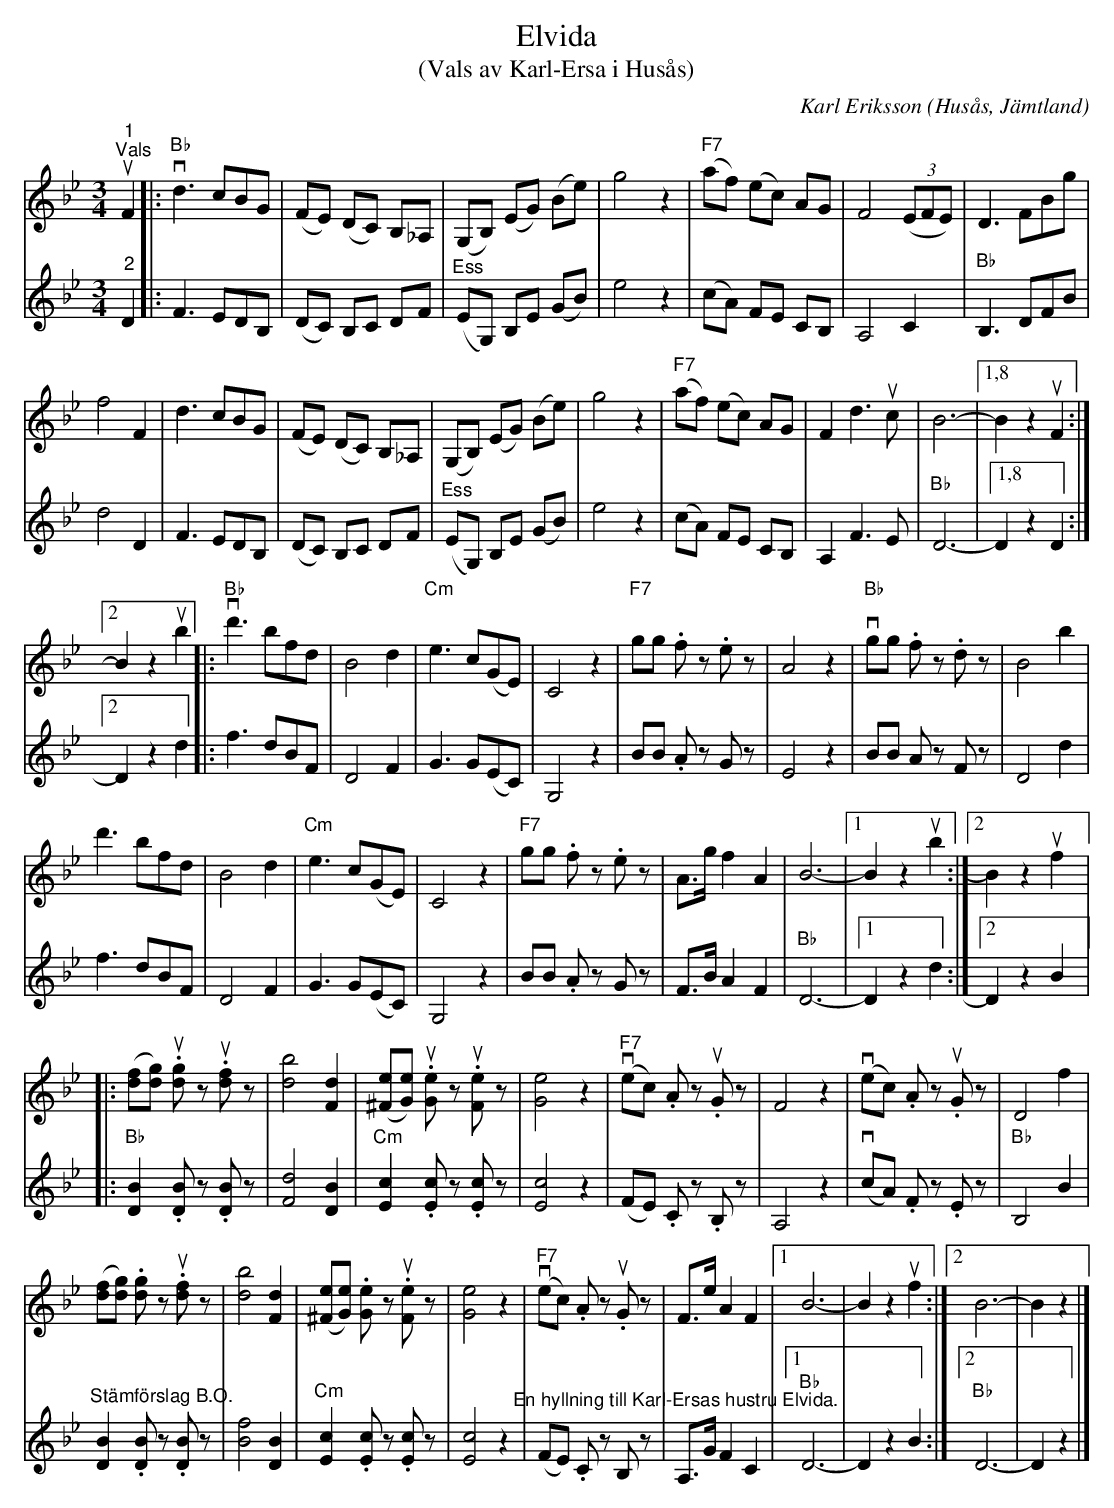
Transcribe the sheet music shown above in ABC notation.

X:1
T:Elvida
T:(Vals av Karl-Ersa i Husås)
C:Karl Eriksson
O:Husås, Jämtland
L:1/8
M:3/4
K:Bb
V:1
"^1""^Vals"u F2 |:v"Bb" d3 cBG | (FE) (DC) B,_A, | (G,B,) (EG) (Be) | g4 z2 | "F7" (af) (ec) AG | F4 (3(EFE) | D3 FBg |
f4 F2 | d3 cBG | (FE) (DC) B,_A, | (G,B,) (EG) (Be) | g4 z2 |"F7" (af) (ec) AG | F2 d3u c | B6- |1,8 B2 z2u F2 :|2
B2 z2u b2 |:v"Bb" d'3 bfd | B4 d2 |"Cm" e3 c(GE) | C4 z2 | "F7" gg .f z .e z | A4 z2 |v"Bb" gg .f z .d z | B4 b2 |
d'3 bfd | B4 d2 |"Cm" e3 c(GE) | C4 z2 | "F7" gg .f z .e z | A>g f2 A2 | B6- |1 B2 z2u b2 :|2 B2 z2u f2 |:
([df][dg])u .[dg] zu .[df] z | [db]4 [Fd]2 | ([^Fe][Ge])u .[Ge] zu .[Fe] z | [Ge]4 z2 |"F7"v (ec) .A zu .G z | F4 z2 | v (ec) .A zu .G z | D4 f2 |
([df][dg]) .[dg] zu .[df] z | [db]4 [Fd]2 | ([^Fe][Ge]) .[Ge] zu .[Fe] z | [Ge]4 z2 |"F7"v (ec) .A zu .G z | F>e A2 F2 |1 B6- | B2 z2u f2 :|2 B6- | B2 z2 |]
V:2
"^2" D2 |: F3 EDB, | (DC) B,C DF |"^Ess" (EG,) B,E (GB) | e4 z2 | (cA) FE CB, | A,4 C2 |
"Bb" B,3 DFB | d4 D2 | F3 EDB, | (DC) B,C DF |"^Ess" (EG,) B,E (GB) | e4 z2 | (cA) FE CB, |
A,2 F3 E |"Bb" D6- |1,8 D2 z2 D2 :|2 D2 z2 d2 |: f3 dBF | D4 F2 | G3 G(EC) | G,4 z2 |
BB .A z G z | E4 z2 | BB A z F z | D4 d2 | f3 dBF | D4 F2 | G3 G(EC) | G,4 z2 | BB .A z G z |
F>B A2 F2 |"Bb" D6- |1 D2 z2 d2 :|2 D2 z2 B2 |:
"Bb" [DB]2 .[DB] z .[DB] z | [Fd]4 [DB]2 |"Cm" [Ec]2 .[Ec] z .[Ec] z | [Ec]4 z2 | (FE) .C z .B, z | A,4 z2 | v (cA) .F z .E z |"Bb" B,4 B2 |
"^Stämförslag B.O." [DB]2 .[DB] z .[DB] z | [Bf]4 [DB]2 | "Cm" [Ec]2 .[Ec] z .[Ec] z | [Ec]4 z2"^En hyllning till Karl-Ersas hustru Elvida." | (FE) .C z B, z |  A,>G F2 C2 |1"Bb" D6- | D2 z2 B2 :|2"Bb" D6- | D2 z2 |]
